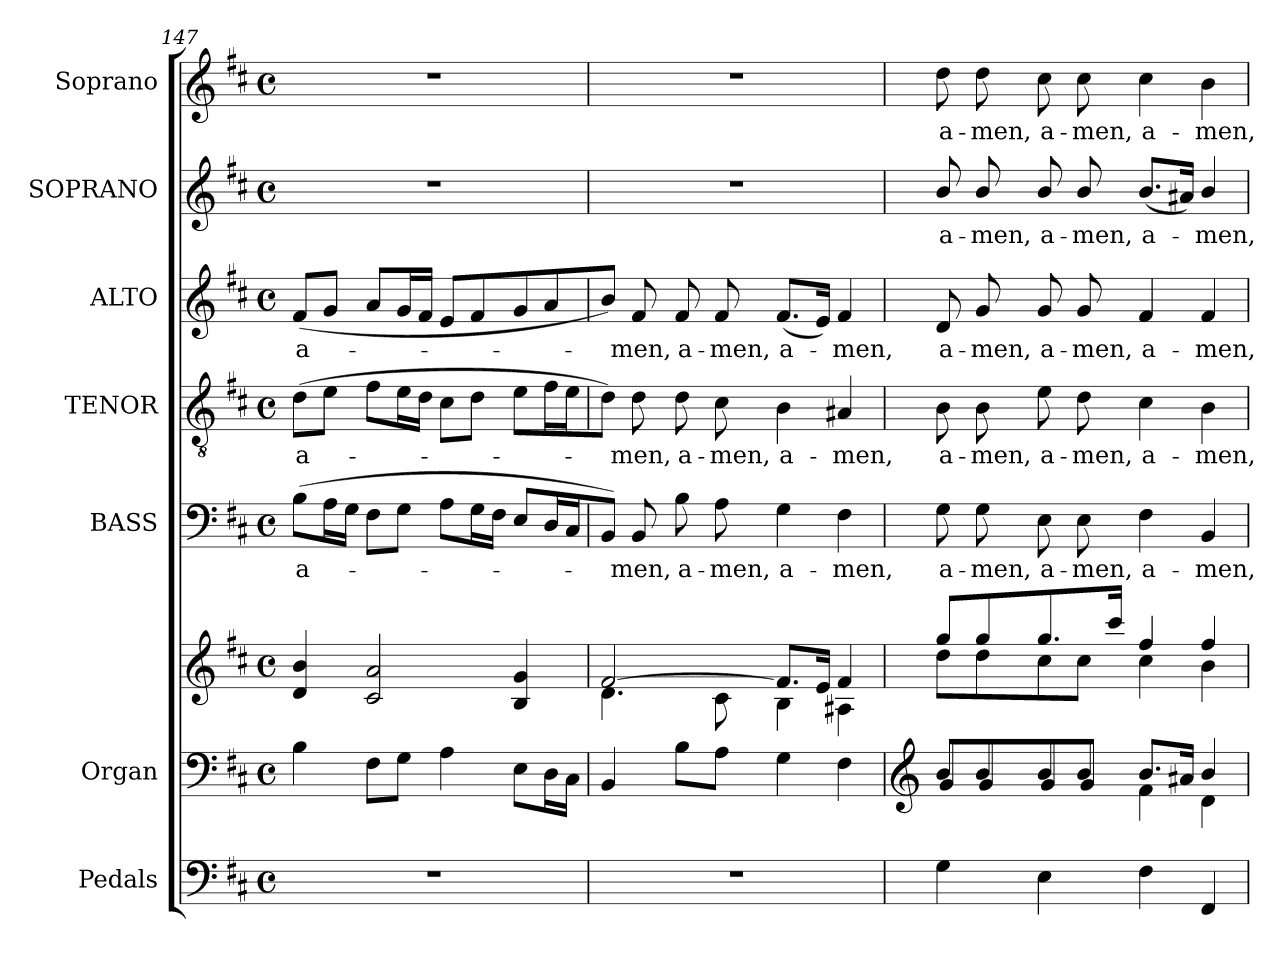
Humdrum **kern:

**kern	**kern	**kern	**kern	**text	**kern	**text	**kern	**text	**kern	**text	**kern	**text
*part7	*part6	*part6	*part5	*part5	*part4	*part4	*part3	*part3	*part2	*part2	*part1	*part1
*staff8	*staff7	*staff6	*staff5	*staff5	*staff4	*staff4	*staff3	*staff3	*staff2	*staff2	*staff1	*staff1
*I"Pedals	*I"Organ	*	*I"BASS	*	*I"TENOR	*	*I"ALTO	*	*I"SOPRANO	*	*I"Soprano	*
*I'Ped.	*I'Org.	*	*I'B.	*	*I'T.	*	*I'A.	*	*I'S.	*	*I'S.	*
!!LO:PB:g=z
*clefF4	*clefF4	*clefG2	*clefF4	*	*clefGv2	*	*clefG2	*	*clefG2	*	*clefG2	*
*	*	*	*	*	*ITrd7c12	*	*	*	*	*	*	*
*k[f#c#]	*k[f#c#]	*k[f#c#]	*k[f#c#]	*	*k[f#c#]	*	*k[f#c#]	*	*k[f#c#]	*	*k[f#c#]	*
*D:	*D:	*D:	*D:	*	*D:	*	*D:	*	*D:	*	*D:	*
*M4/4	*M4/4	*M4/4	*M4/4	*	*M4/4	*	*M4/4	*	*M4/4	*	*M4/4	*
*met(c)	*met(c)	*met(c)	*met(c)	*	*met(c)	*	*met(c)	*	*met(c)	*	*met(c)	*
=147	=147	=147	=147	=147	=147	=147	=147	=147	=147	=147	=147	=147
!	!	!	!	!LO:LY:b:color=#000000	!	!	!	!	!	!	!	!
!	!	!	!	!	!	!LO:LY:b:color=#000000	!	!	!	!	!	!
!	!	!	!	!	!	!	!	!LO:LY:b:color=#000000	!	!	!	!
1r	4Bi\	4di/ 4bi	(8Bi\L	a-	(8Di\L	a-	(8f#i/L	a-	1r	.	1r	.
.	.	.	16Ai\L	.	8Ei\J	.	8gi/J	.	.	.	.	.
.	.	.	16Gi\JJ	.	.	.	.	.	.	.	.	.
.	8F#i\L	2c#i/ 2ai	8F#i\L	.	8F#i\L	.	8ai/L	.	.	.	.	.
.	8Gi\J	.	8Gi\J	.	16Ei\L	.	16gi/L	.	.	.	.	.
.	.	.	.	.	16Di\JJ	.	16f#i/JJ	.	.	.	.	.
.	4Ai\	.	8Ai\L	.	8C#i\L	.	8ei/L	.	.	.	.	.
.	.	.	16Gi\L	.	8Di\J	.	8f#i/	.	.	.	.	.
.	.	.	16F#i\JJ	.	.	.	.	.	.	.	.	.
.	8Ei\L	4Bi/ 4gi	8Ei/L	.	8Ei\L	.	8gi/	.	.	.	.	.
.	16Di\L	.	16Di/L	.	16F#i\L	.	8ai/	.	.	.	.	.
.	16C#i\JJ	.	16C#i/J	.	16Ei\J	.	.	.	.	.	.	.
=148	=148	=148	=148	=148	=148	=148	=148	=148	=148	=148	=148	=148
*	*	*^	*	*	*	*	*	*	*	*	*	*
1r	4BBi/	[2f#i/	4.di\	8BBi/J)	.	8Di\J)	.	8bi/J)	.	1r	.	1r	.
!	!	!	!	!	!LO:LY:b:color=#000000	!	!	!	!	!	!	!	!
!	!	!	!	!	!	!	!LO:LY:b:color=#000000	!	!	!	!	!	!
!	!	!	!	!	!	!	!	!	!LO:LY:b:color=#000000	!	!	!	!
.	.	.	.	8BBi/	-men,	8Di\	-men,	8f#i/	-men,	.	.	.	.
!	!	!	!	!	!LO:LY:b:color=#000000	!	!	!	!	!	!	!	!
!	!	!	!	!	!	!	!LO:LY:b:color=#000000	!	!	!	!	!	!
!	!	!	!	!	!	!	!	!	!LO:LY:b:color=#000000	!	!	!	!
.	8Bi\L	.	.	8Bi\	a-	8Di\	a-	8f#i/	a-	.	.	.	.
!	!	!	!	!	!LO:LY:b:color=#000000	!	!	!	!	!	!	!	!
!	!	!	!	!	!	!	!LO:LY:b:color=#000000	!	!	!	!	!	!
!	!	!	!	!	!	!	!	!	!LO:LY:b:color=#000000	!	!	!	!
.	8Ai\J	.	8c#i\	8Ai\	-men,	8C#i\	-men,	8f#i/	-men,	.	.	.	.
!	!	!	!	!	!LO:LY:b:color=#000000	!	!	!	!	!	!	!	!
!	!	!	!	!	!	!	!LO:LY:b:color=#000000	!	!	!	!	!	!
!	!	!	!	!	!	!	!	!	!LO:LY:b:color=#000000	!	!	!	!
.	4Gi\	8.f#i/L]	4Bi\	4Gi\	a-	4BBi\	a-	(8.f#i/L	a-	.	.	.	.
.	.	16ei/Jk	.	.	.	.	.	16ei/Jk)	.	.	.	.	.
!	!	!	!	!	!LO:LY:b:color=#000000	!	!	!	!	!	!	!	!
!	!	!	!	!	!	!	!LO:LY:b:color=#000000	!	!	!	!	!	!
!	!	!	!	!	!	!	!	!	!LO:LY:b:color=#000000	!	!	!	!
.	4F#i\	4f#i/	4A#Xi\	4F#i\	-men,	4AA#Xi/	-men,	4f#i/	-men,	.	.	.	.
=149	=149	=149	=149	=149	=149	=149	=149	=149	=149	=149	=149	=149	=149
*	*clefG2	*	*	*	*	*	*	*	*	*	*	*	*
*	*^	*	*	*	*	*	*	*	*	*	*	*	*
!	!	!	!	!	!	!LO:LY:b:color=#000000	!	!	!	!	!	!	!	!
!	!	!	!	!	!	!	!	!LO:LY:b:color=#000000	!	!	!	!	!	!
!	!	!	!	!	!	!	!	!	!	!LO:LY:b:color=#000000	!	!	!	!
!	!	!	!	!	!	!	!	!	!	!	!	!LO:LY:b:color=#000000	!	!
!	!	!	!	!	!	!	!	!	!	!	!	!	!	!LO:LY:b:color=#000000
4Gi\	8bi/L	8gi/L	8ggi/L	8ddi\L	8Gi\	a-	8BBi\	a-	8di/	a-	8bi/	a-	8ddi\	a-
!	!	!	!	!	!	!LO:LY:b:color=#000000	!	!	!	!	!	!	!	!
!	!	!	!	!	!	!	!	!LO:LY:b:color=#000000	!	!	!	!	!	!
!	!	!	!	!	!	!	!	!	!	!LO:LY:b:color=#000000	!	!	!	!
!	!	!	!	!	!	!	!	!	!	!	!	!LO:LY:b:color=#000000	!	!
!	!	!	!	!	!	!	!	!	!	!	!	!	!	!LO:LY:b:color=#000000
.	8bi/	8gi/	8ggi/	8ddi\	8Gi\	-men,	8BBi\	-men,	8gi/	-men,	8bi/	-men,	8ddi\	-men,
!	!	!	!	!	!	!LO:LY:b:color=#000000	!	!	!	!	!	!	!	!
!	!	!	!	!	!	!	!	!LO:LY:b:color=#000000	!	!	!	!	!	!
!	!	!	!	!	!	!	!	!	!	!LO:LY:b:color=#000000	!	!	!	!
!	!	!	!	!	!	!	!	!	!	!	!	!LO:LY:b:color=#000000	!	!
!	!	!	!	!	!	!	!	!	!	!	!	!	!	!LO:LY:b:color=#000000
4Ei\	8bi/	8gi/	8.ggi/	8cc#i\	8Ei\	a-	8Ei\	a-	8gi/	a-	8bi/	a-	8cc#i\	a-
!	!	!	!	!	!	!LO:LY:b:color=#000000	!	!	!	!	!	!	!	!
!	!	!	!	!	!	!	!	!LO:LY:b:color=#000000	!	!	!	!	!	!
!	!	!	!	!	!	!	!	!	!	!LO:LY:b:color=#000000	!	!	!	!
!	!	!	!	!	!	!	!	!	!	!	!	!LO:LY:b:color=#000000	!	!
!	!	!	!	!	!	!	!	!	!	!	!	!	!	!LO:LY:b:color=#000000
.	8bi/J	8gi/J	.	8cc#i\J	8Ei\	-men,	8Di\	-men,	8gi/	-men,	8bi/	-men,	8cc#i\	-men,
.	.	.	16ccc#i/Jk	.	.	.	.	.	.	.	.	.	.	.
!	!	!	!	!	!	!LO:LY:b:color=#000000	!	!	!	!	!	!	!	!
!	!	!	!	!	!	!	!	!LO:LY:b:color=#000000	!	!	!	!	!	!
!	!	!	!	!	!	!	!	!	!	!LO:LY:b:color=#000000	!	!	!	!
!	!	!	!	!	!	!	!	!	!	!	!	!LO:LY:b:color=#000000	!	!
!	!	!	!	!	!	!	!	!	!	!	!	!	!	!LO:LY:b:color=#000000
4F#i\	8.bi/L	4f#i\	4ff#i/	4cc#i\	4F#i\	a-	4C#i\	a-	4f#i/	a-	(8.bi/L	a-	4cc#i\	a-
.	16a#Xi/Jk	.	.	.	.	.	.	.	.	.	16a#Xi/Jk)	.	.	.
!	!	!	!	!	!	!LO:LY:b:color=#000000	!	!	!	!	!	!	!	!
!	!	!	!	!	!	!	!	!LO:LY:b:color=#000000	!	!	!	!	!	!
!	!	!	!	!	!	!	!	!	!	!LO:LY:b:color=#000000	!	!	!	!
!	!	!	!	!	!	!	!	!	!	!	!	!LO:LY:b:color=#000000	!	!
!	!	!	!	!	!	!	!	!	!	!	!	!	!	!LO:LY:b:color=#000000
4FF#i/	4bi/	4di\	4ff#i/	4bi\	4BBi/	-men,	4BBi\	-men,	4f#i/	-men,	4bi/	-men,	4bi\	-men,
*	*v	*v	*	*	*	*	*	*	*	*	*	*	*	*
*	*	*v	*v	*	*	*	*	*	*	*	*	*	*
=	=	=	=	=	=	=	=	=	=	=	=	=
*-	*-	*-	*-	*-	*-	*-	*-	*-	*-	*-	*-	*-
